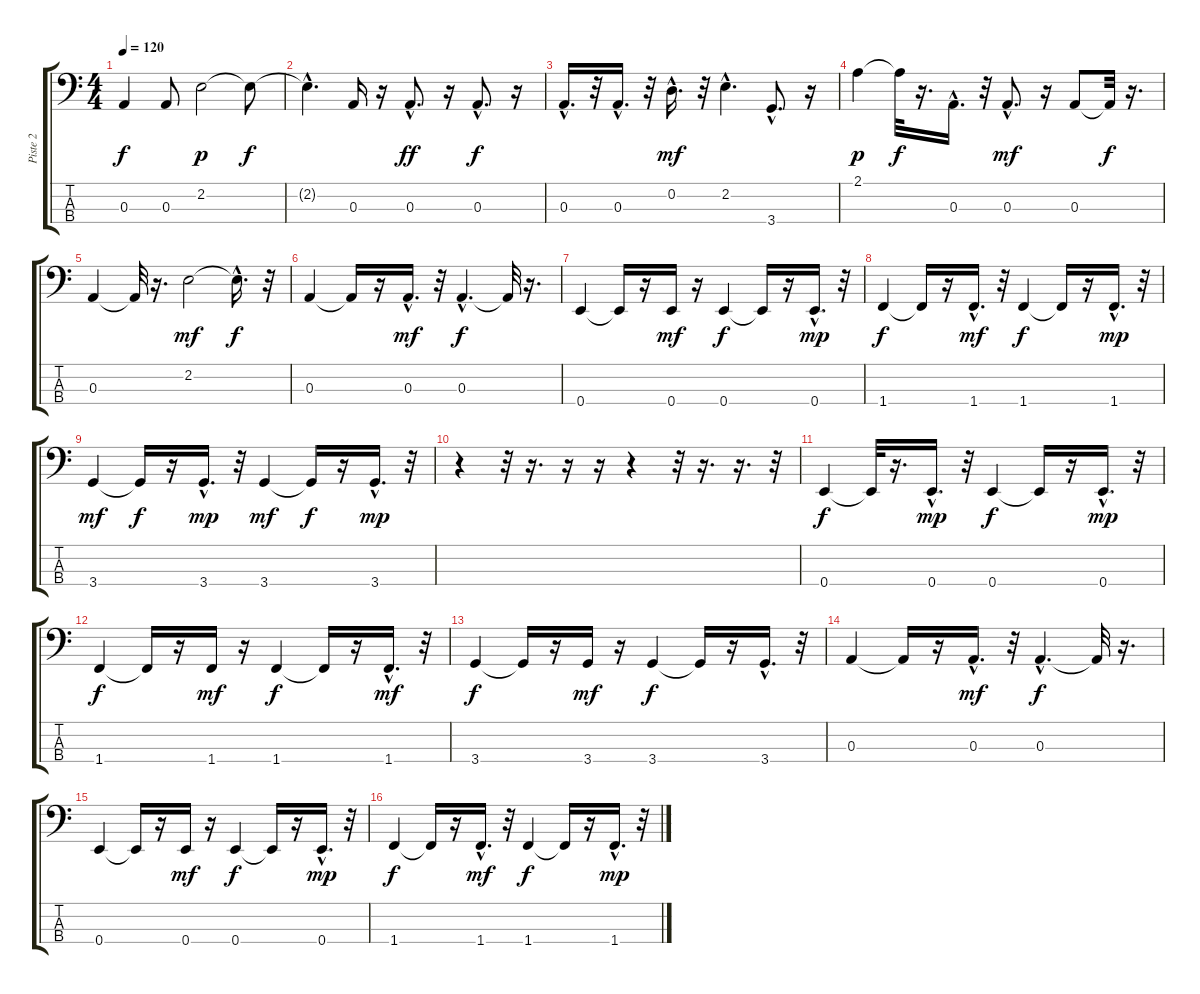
\track ("Piste 2" "Piste 2") {instrument electricbasspick}
\staff {score tabs}
\tuning (G2 D2 A1 E1) {hide}
\ts (4 4)
\tempo 120
\clef f4
\ks c
0.3.4{dy f} 0.3.8 2.2.2{dy p} 2.2{t}.8{dy f} |
2.2{hac t}.4{d} 0.3.16 r.16 0.3{hac}.8{d dy ff} r.16 0.3{hac}.8{d dy f} r.16 |
0.3{hac}.16{d} r.32 0.3{hac}.16{d} r.32 0.2{hac}.16{d dy mf} r.32 2.2{hac}.4{d} 3.4{hac}.8{d} r.16 |
2.1.4{dy p} 2.1{t}.32{dy f} r.16{d} 0.3{hac}.16{d} r.32 0.3{hac}.8{d dy mf} r.16 0.3.8 0.3{t}.32{dy f} r.16{d} |
0.3.4 0.3{t}.32 r.16{d} 2.2.2{dy mf} 2.2{hac t}.16{d dy f} r.32 |
0.3.4 0.3{t}.16 r.16 0.3{hac}.16{d dy mf} r.32 0.3{hac}.4{d dy f} 0.3{t}.32 r.16{d} |
0.4.4 0.4{t}.16 r.16 0.4.16{dy mf} r.16 0.4.4{dy f} 0.4{t}.16 r.16 0.4{hac}.16{d dy mp} r.32 |
1.4.4{dy f} 1.4{t}.16 r.16 1.4{hac}.16{d dy mf} r.32 1.4.4{dy f} 1.4{t}.16 r.16 1.4{hac}.16{d dy mp} r.32 |
3.4.4{dy mf} 3.4{t}.16{dy f} r.16 3.4{hac}.16{d dy mp} r.32 3.4.4{dy mf} 3.4{t}.16{dy f} r.16 3.4{hac}.16{d dy mp} r.32 |
r.4 r.32 r.16{d} r.16 r.16 r.4 r.32 r.16{d} r.16{d} r.32 |
0.4.4{dy f} 0.4{t}.32 r.16{d} 0.4{hac}.16{d dy mp} r.32 0.4.4{dy f} 0.4{t}.16 r.16 0.4{hac}.16{d dy mp} r.32 |
1.4.4{dy f} 1.4{t}.16 r.16 1.4.16{dy mf} r.16 1.4.4{dy f} 1.4{t}.16 r.16 1.4{hac}.16{d dy mf} r.32 |
3.4.4{dy f} 3.4{t}.16 r.16 3.4.16{dy mf} r.16 3.4.4{dy f} 3.4{t}.16 r.16 3.4{hac}.16{d} r.32 |
0.3.4 0.3{t}.16 r.16 0.3{hac}.16{d dy mf} r.32 0.3{hac}.4{d dy f} 0.3{t}.32 r.16{d} |
0.4.4 0.4{t}.16 r.16 0.4.16{dy mf} r.16 0.4.4{dy f} 0.4{t}.16 r.16 0.4{hac}.16{d dy mp} r.32 |
1.4.4{dy f} 1.4{t}.16 r.16 1.4{hac}.16{d dy mf} r.32 1.4.4{dy f} 1.4{t}.16 r.16 1.4{hac}.16{d dy mp} r.32
